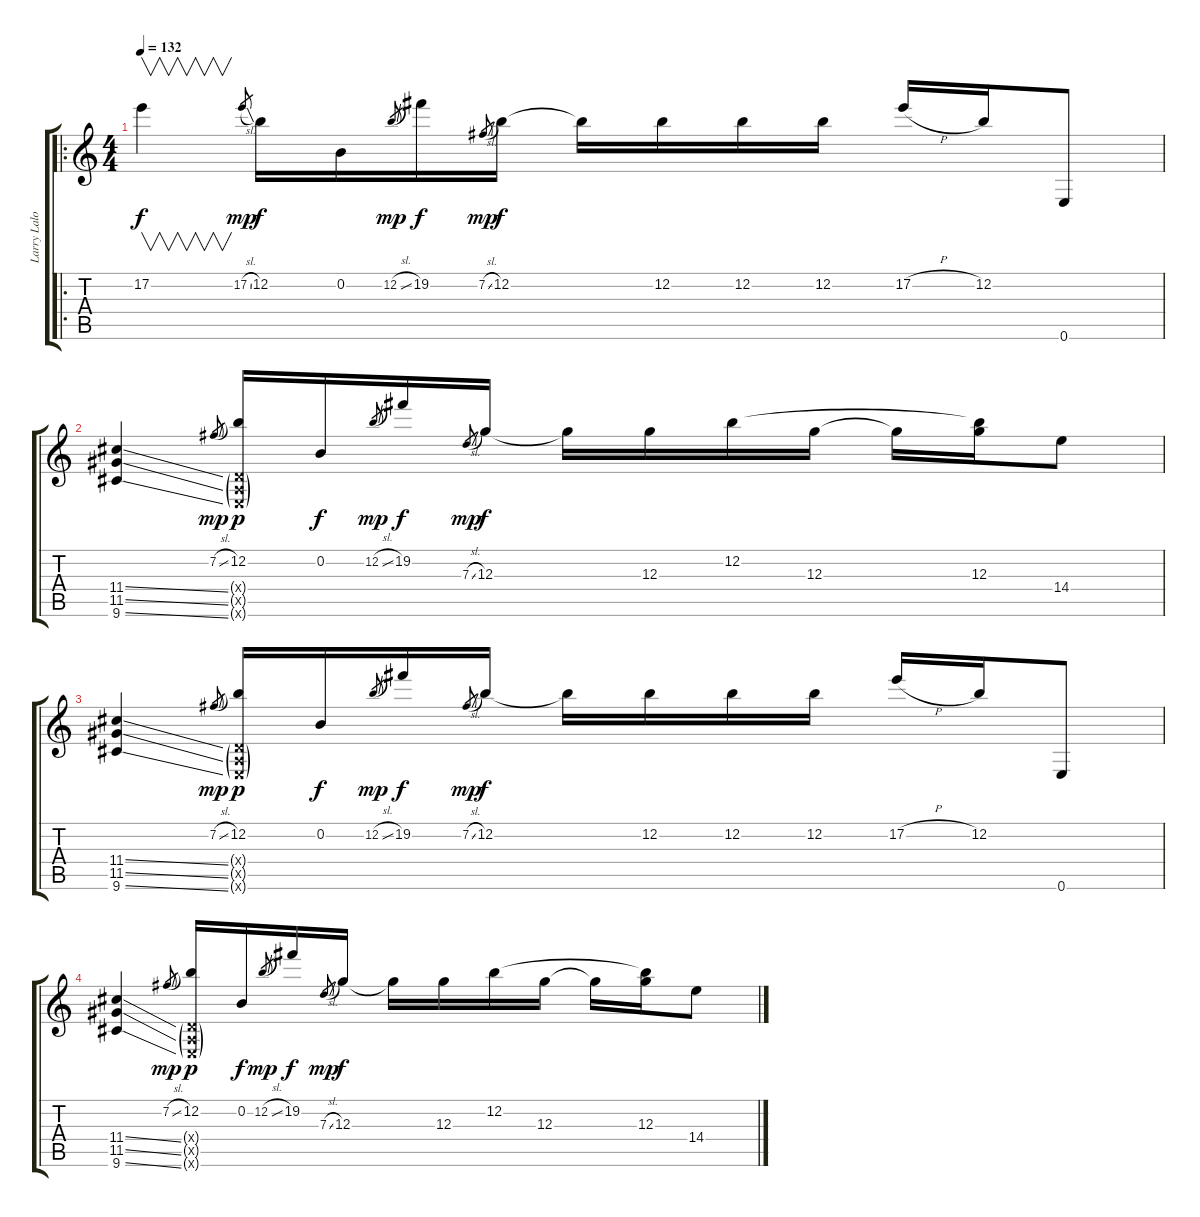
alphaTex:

\track ("Larry Lalonde / Guitar" "Larry Lalo") {instrument distortionguitar}
\staff {score tabs}
\tuning (E4 B3 G3 D3 A2 E2) {hide}
\ro
\ts (4 4)
\tempo 132
\clef g2
\ks c
17.2.4{v dy f} 17.2{sl}.8{gr dy mp} 12.2.16{dy f} 0.2.16 12.2{sl}.8{gr dy mp} 19.2.16{dy f} 7.2{sl}.8{gr dy mp} 12.2.16{dy f} 12.2{t}.16 12.2.16 12.2.16 12.2.16 17.2{h}.16 12.2.16 0.6.8 |
(11.4{ss} 11.5{ss} 9.6{ss}).4 7.2{sl}.8{gr dy mp} (12.2 0.4{g x} 0.5{g x} 0.6{g x}).16{dy p} 0.2.16{dy f} 12.2{sl}.8{gr dy mp} 19.2.16{dy f} 7.3{sl}.8{gr dy mp} 12.3.16{dy f} 12.3{t}.16 12.3.16 12.2.16 12.3.16 12.3{t}.16 (12.2{t} 12.3).16 14.4.8 |
(11.4{ss} 11.5{ss} 9.6{ss}).4 7.2{sl}.8{gr dy mp} (12.2 0.4{g x} 0.5{g x} 0.6{g x}).16{dy p} 0.2.16{dy f} 12.2{sl}.8{gr dy mp} 19.2.16{dy f} 7.2{sl}.8{gr dy mp} 12.2.16{dy f} 12.2{t}.16 12.2.16 12.2.16 12.2.16 17.2{h}.16 12.2.16 0.6.8 |
(11.4{ss} 11.5{ss} 9.6{ss}).4 7.2{sl}.8{gr dy mp} (12.2 0.4{g x} 0.5{g x} 0.6{g x}).16{dy p} 0.2.16{dy f} 12.2{sl}.8{gr dy mp} 19.2.16{dy f} 7.3{sl}.8{gr dy mp} 12.3.16{dy f} 12.3{t}.16 12.3.16 12.2.16 12.3.16 12.3{t}.16 (12.2{t} 12.3).16 14.4.8
